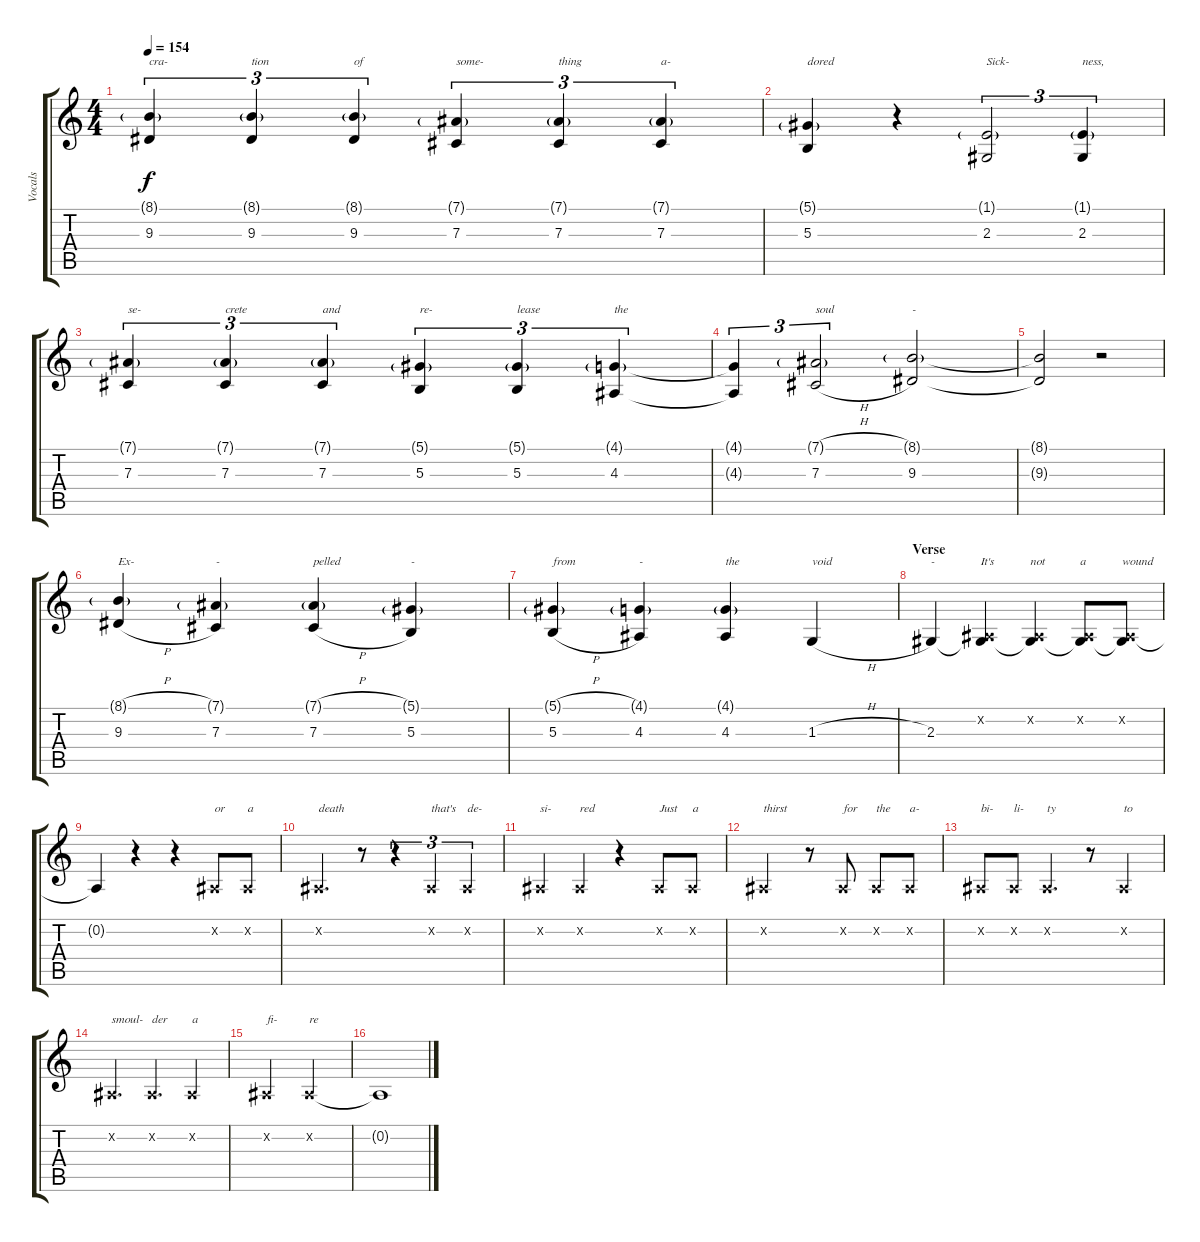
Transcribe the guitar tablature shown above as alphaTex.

\track ("Vocals" "Vocals") {instrument lead6voice}
\staff {score tabs}
\tuning (Eb4 Bb3 Gb3 Db3 Ab2 Eb2) {hide}
\ts (4 4)
\tempo 154
\clef g2
\ks c
(8.1{g} 9.3).4{tu (3 2) txt "cra-" dy f} (8.1{g} 9.3).4{tu (3 2) txt "tion"} (8.1{g} 9.3).4{tu (3 2) txt "of"} (7.1{g} 7.3).4{tu (3 2) txt "some-"} (7.1{g} 7.3).4{tu (3 2) txt "thing"} (7.1{g} 7.3).4{tu (3 2) txt "a-"} |
(5.1{g} 5.3).4{txt "dored"} r.4 (1.1{g} 2.3).2{tu (3 2) txt "Sick-"} (1.1{g} 2.3).4{tu (3 2) txt "ness,"} |
(7.1{g} 7.3).4{tu (3 2) txt "se-"} (7.1{g} 7.3).4{tu (3 2) txt "crete"} (7.1{g} 7.3).4{tu (3 2) txt "and"} (5.1{g} 5.3).4{tu (3 2) txt "re-"} (5.1{g} 5.3).4{tu (3 2) txt "lease"} (4.1{g} 4.3).4{tu (3 2) txt "the"} |
(4.1{t} 4.3{t}).4{tu (3 2)} (7.1{h g} 7.3{h}).2{tu (3 2) txt "soul"} (8.1{g} 9.3).2{txt "-"} |
(8.1{t} 9.3{t}).2 r.2 |
(8.1{h g} 9.3{h}).4{txt "Ex-"} (7.1{g} 7.3).4{txt "-"} (7.1{h g} 7.3{h}).4{txt "pelled"} (5.1{g} 5.3).4{txt "-"} |
(5.1{h g} 5.3{h}).4{txt "from"} (4.1{g} 4.3).4{txt "-"} (4.1{g} 4.3).4{txt "the"} 1.3{h}.4{txt "void"} |
\section ("" "Verse")
2.3.4{txt "-"} (0.2{x} 2.3{t}).4{txt "It's"} (0.2{x} 2.3{t}).4{txt "not"} (0.2{x} 2.3{t}).8{txt "a"} (0.2{x} 2.3{t}).8{txt "wound"} |
0.2{t}.4 r.4 r.4 0.2{x}.8{txt "or"} 0.2{x}.8{txt "a"} |
0.2{x}.4{d txt "death"} r.8 r.4{tu (3 2)} 0.2{x}.4{tu (3 2) txt "that's"} 0.2{x}.4{tu (3 2) txt "de-"} |
0.2{x}.4{txt "si-"} 0.2{x}.4{txt "red"} r.4 0.2{x}.8{txt "Just"} 0.2{x}.8{txt "a"} |
0.2{x}.2{txt "thirst"} r.8 0.2{x}.8{txt "for"} 0.2{x}.8{txt "the"} 0.2{x}.8{txt "a-"} |
0.2{x}.8{txt "bi-"} 0.2{x}.8{txt "li-"} 0.2{x}.4{d txt "ty"} r.8 0.2{x}.4{txt "to"} |
0.2{x}.4{d txt "smoul-"} 0.2{x}.4{d txt "der"} 0.2{x}.4{txt "a"} |
0.2{x}.2{txt "fi-"} 0.2{x}.2{txt "re"} |
0.2{t}.1
